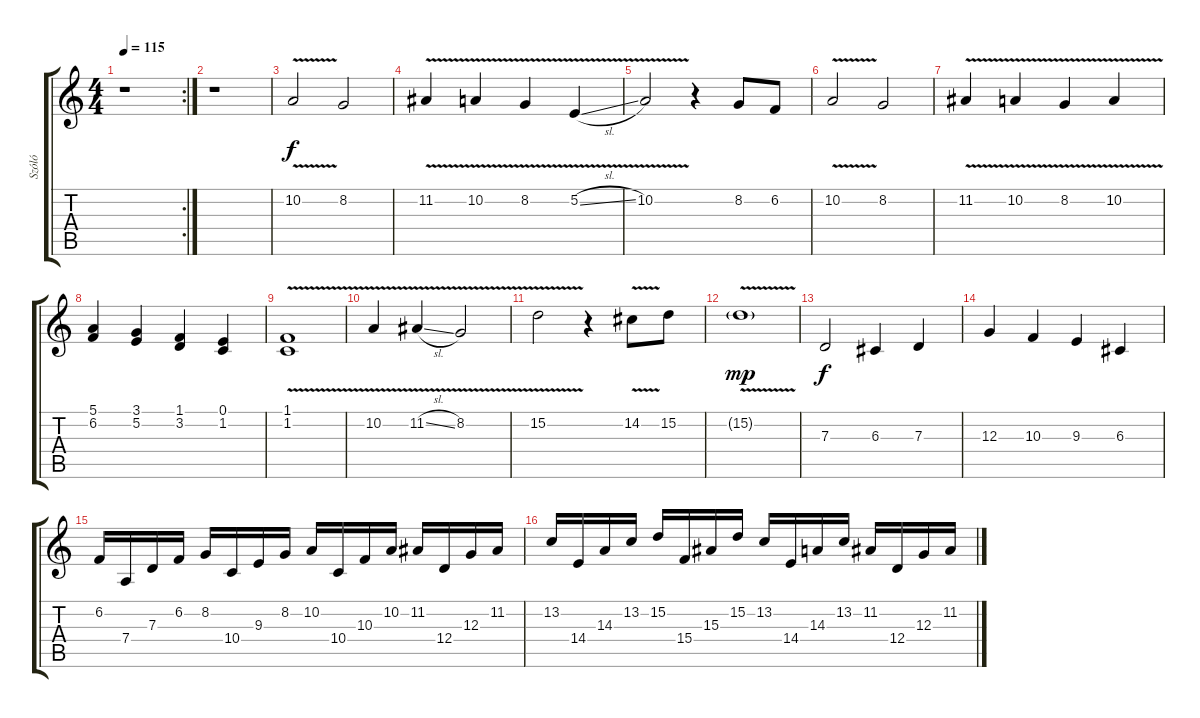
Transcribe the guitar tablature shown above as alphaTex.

\track ("Szóló" "Szóló") {instrument vibraphone}
\staff {score tabs}
\tuning (E4 B3 G3 D3 A2 E2) {hide}
\rc 2
\ts (4 4)
\tempo 115
\clef g2
\ks c
r.1{dy f} |
r.1 |
10.2{v}.2 8.2.2 |
11.2{v}.4 10.2{v}.4 8.2{v}.4 5.2{v sl}.4 |
10.2{v}.2 r.4 8.2.8 6.2.8 |
10.2{v}.2 8.2.2 |
11.2{v}.4 10.2{v}.4 8.2{v}.4 10.2{v}.4 |
(5.1 6.2).4 (3.1 5.2).4 (1.1 3.2).4 (0.1 1.2).4 |
(1.1{v} 1.2).1 |
10.2{v}.4 11.2{v sl}.4 8.2{v}.2 |
15.2{v}.2 r.4 14.2{v}.8 15.2.8 |
15.2{v g}.1{dy mp} |
7.3.2{dy f} 6.3.4 7.3.4 |
12.3.4 10.3.4 9.3.4 6.3.4 |
6.2.16 7.4.16 7.3.16 6.2.16 8.2.16 10.4.16 9.3.16 8.2.16 10.2.16 10.4.16 10.3.16 10.2.16 11.2.16 12.4.16 12.3.16 11.2.16 |
13.2.16 14.4.16 14.3.16 13.2.16 15.2.16 15.4.16 15.3.16 15.2.16 13.2.16 14.4.16 14.3.16 13.2.16 11.2.16 12.4.16 12.3.16 11.2.16
